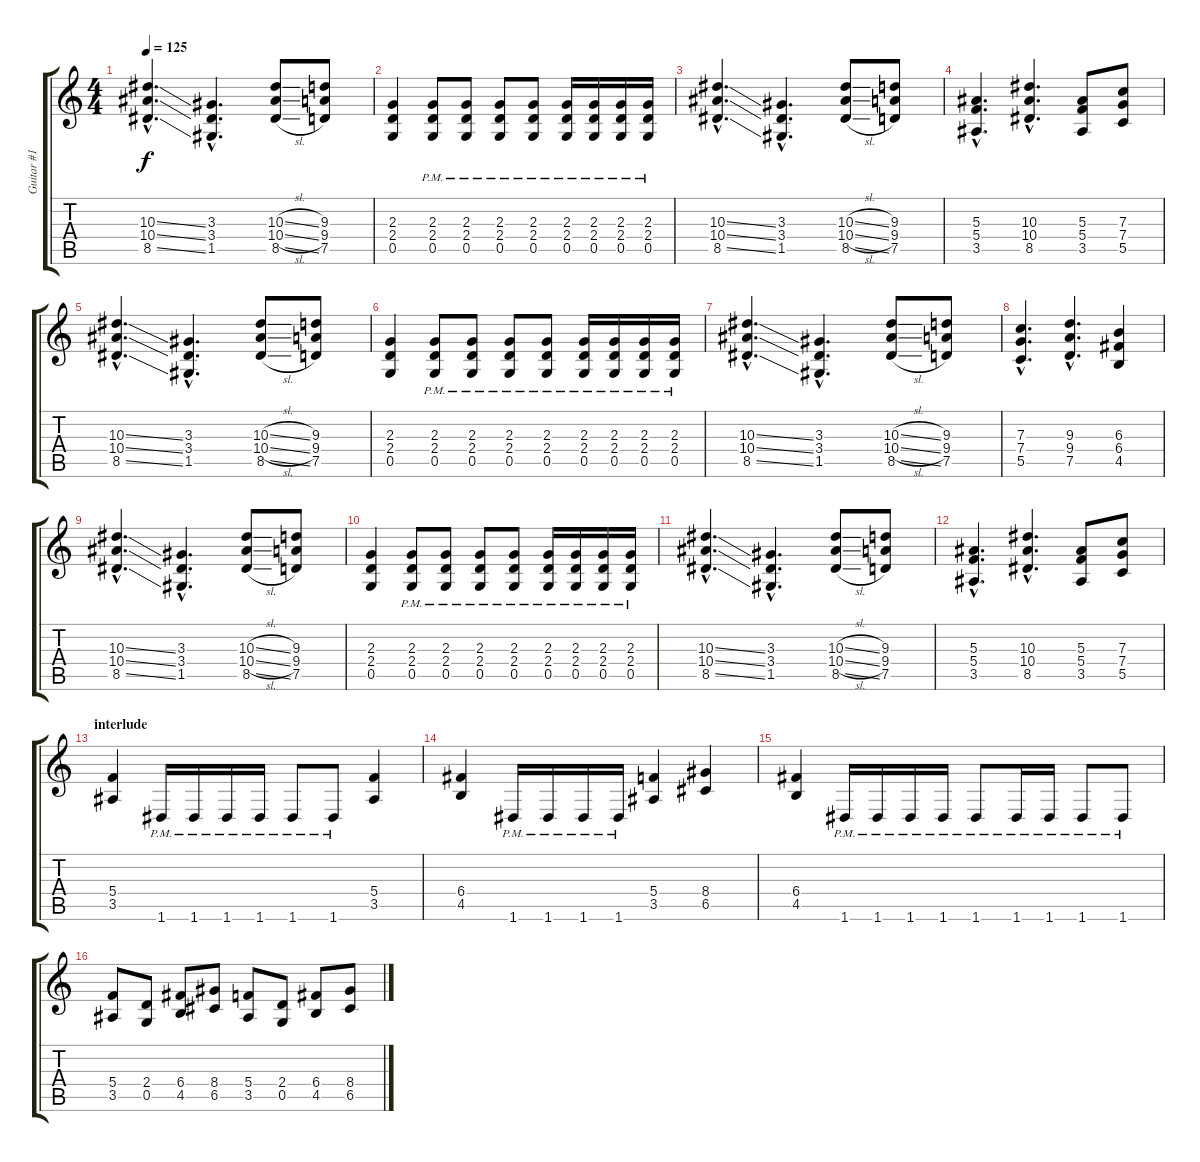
\track ("Guitar #1" "Guitar #1") {instrument distortionguitar}
\staff {score tabs}
\tuning (D4 A3 F3 C3 G2 D2) {hide}
\ts (4 4)
\tempo 125
\clef g2
\ks c
(10.3{ss hac} 10.4{ss hac} 8.5{ss hac}).4{d dy f} (3.3{hac} 3.4{hac} 1.5{hac}).4{d} (10.3{sl} 10.4{sl} 8.5{sl}).8 (9.3 9.4 7.5).8 |
(2.3 2.4 0.5).4 (2.3{pm} 2.4{pm} 0.5{pm}).8 (2.3{pm} 2.4{pm} 0.5{pm}).8 (2.3{pm} 2.4{pm} 0.5{pm}).8 (2.3{pm} 2.4{pm} 0.5{pm}).8 (2.3{pm} 2.4{pm} 0.5{pm}).16 (2.3{pm} 2.4{pm} 0.5{pm}).16 (2.3{pm} 2.4{pm} 0.5{pm}).16 (2.3{pm} 2.4{pm} 0.5{pm}).16 |
(10.3{ss hac} 10.4{ss hac} 8.5{ss hac}).4{d} (3.3{hac} 3.4{hac} 1.5{hac}).4{d} (10.3{sl} 10.4{sl} 8.5{sl}).8 (9.3 9.4 7.5).8 |
(5.3{hac} 5.4{hac} 3.5{hac}).4{d} (10.3{hac} 10.4{hac} 8.5{hac}).4{d} (5.3 5.4 3.5).8 (7.3 7.4 5.5).8 |
(10.3{ss hac} 10.4{ss hac} 8.5{ss hac}).4{d} (3.3{hac} 3.4{hac} 1.5{hac}).4{d} (10.3{sl} 10.4{sl} 8.5{sl}).8 (9.3 9.4 7.5).8 |
(2.3 2.4 0.5).4 (2.3{pm} 2.4{pm} 0.5{pm}).8 (2.3{pm} 2.4{pm} 0.5{pm}).8 (2.3{pm} 2.4{pm} 0.5{pm}).8 (2.3{pm} 2.4{pm} 0.5{pm}).8 (2.3{pm} 2.4{pm} 0.5{pm}).16 (2.3{pm} 2.4{pm} 0.5{pm}).16 (2.3{pm} 2.4{pm} 0.5{pm}).16 (2.3{pm} 2.4{pm} 0.5{pm}).16 |
(10.3{ss hac} 10.4{ss hac} 8.5{ss hac}).4{d} (3.3{hac} 3.4{hac} 1.5{hac}).4{d} (10.3{sl} 10.4{sl} 8.5{sl}).8 (9.3 9.4 7.5).8 |
(7.3{hac} 7.4{hac} 5.5{hac}).4{d} (9.3{hac} 9.4{hac} 7.5{hac}).4{d} (6.3 6.4 4.5).4 |
(10.3{ss hac} 10.4{ss hac} 8.5{ss hac}).4{d} (3.3{hac} 3.4{hac} 1.5{hac}).4{d} (10.3{sl} 10.4{sl} 8.5{sl}).8 (9.3 9.4 7.5).8 |
(2.3 2.4 0.5).4 (2.3{pm} 2.4{pm} 0.5{pm}).8 (2.3{pm} 2.4{pm} 0.5{pm}).8 (2.3{pm} 2.4{pm} 0.5{pm}).8 (2.3{pm} 2.4{pm} 0.5{pm}).8 (2.3{pm} 2.4{pm} 0.5{pm}).16 (2.3{pm} 2.4{pm} 0.5{pm}).16 (2.3{pm} 2.4{pm} 0.5{pm}).16 (2.3{pm} 2.4{pm} 0.5{pm}).16 |
(10.3{ss hac} 10.4{ss hac} 8.5{ss hac}).4{d} (3.3{hac} 3.4{hac} 1.5{hac}).4{d} (10.3{sl} 10.4{sl} 8.5{sl}).8 (9.3 9.4 7.5).8 |
(5.3{hac} 5.4{hac} 3.5{hac}).4{d} (10.3{hac} 10.4{hac} 8.5{hac}).4{d} (5.3 5.4 3.5).8 (7.3 7.4 5.5).8 |
\section ("" "interlude")
(5.4 3.5).4 1.6{pm}.16 1.6{pm}.16 1.6{pm}.16 1.6{pm}.16 1.6{pm}.8 1.6{pm}.8 (5.4 3.5).4 |
(6.4 4.5).4 1.6{pm}.16 1.6{pm}.16 1.6{pm}.16 1.6{pm}.16 (5.4 3.5).4 (8.4 6.5).4 |
(6.4 4.5).4 1.6{pm}.16 1.6{pm}.16 1.6{pm}.16 1.6{pm}.16 1.6{pm}.8 1.6{pm}.16 1.6{pm}.16 1.6{pm}.8 1.6{pm}.8 |
(5.4 3.5).8 (2.4 0.5).8 (6.4 4.5).8 (8.4 6.5).8 (5.4 3.5).8 (2.4 0.5).8 (6.4 4.5).8 (8.4 6.5).8
